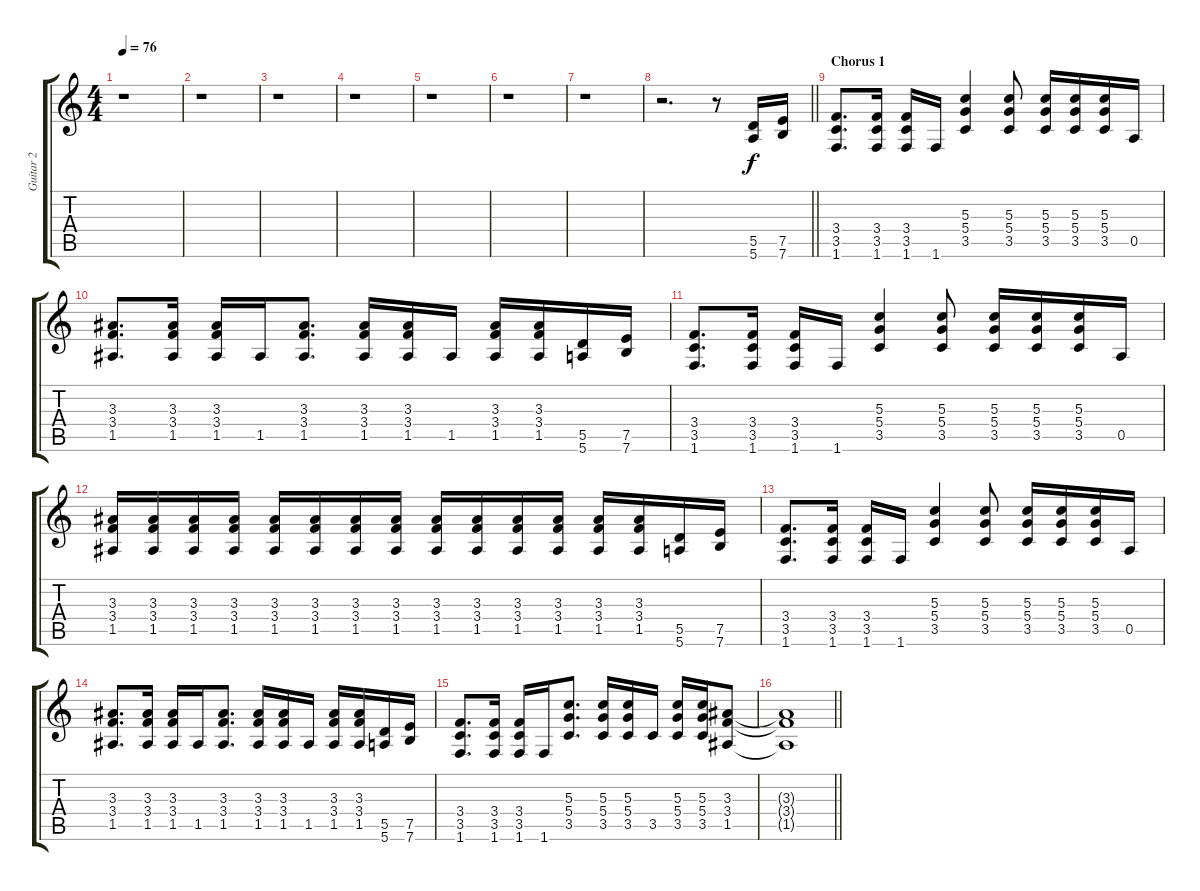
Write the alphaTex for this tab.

\track ("Guitar 2" "Guitar 2") {instrument overdrivenguitar}
\staff {score tabs}
\tuning (E4 B3 G3 D3 A2 E2) {hide}
\ts (4 4)
\tempo 76
\clef g2
\ks c
r.1{dy f} |
r.1 |
r.1 |
r.1 |
r.1 |
r.1 |
r.1 |
\barLineRight lightlight
r.2{d} r.8 (5.5 5.6).16 (7.5 7.6).16 |
\section ("" "Chorus 1")
(3.4 3.5 1.6).8{d} (3.4 3.5 1.6).16 (3.4 3.5 1.6).16 1.6.16 (5.3 5.4 3.5).4 (5.3 5.4 3.5).8 (5.3 5.4 3.5).16 (5.3 5.4 3.5).16 (5.3 5.4 3.5).16 0.5.16 |
(3.3 3.4 1.5).8{d} (3.3 3.4 1.5).16 (3.3 3.4 1.5).16 1.5.16 (3.3 3.4 1.5).8{d} (3.3 3.4 1.5).16 (3.3 3.4 1.5).16 1.5.16 (3.3 3.4 1.5).16 (3.3 3.4 1.5).16 (5.5 5.6).16 (7.5 7.6).16 |
(3.4 3.5 1.6).8{d} (3.4 3.5 1.6).16 (3.4 3.5 1.6).16 1.6.16 (5.3 5.4 3.5).4 (5.3 5.4 3.5).8 (5.3 5.4 3.5).16 (5.3 5.4 3.5).16 (5.3 5.4 3.5).16 0.5.16 |
(3.3 3.4 1.5).16 (3.3 3.4 1.5).16 (3.3 3.4 1.5).16 (3.3 3.4 1.5).16 (3.3 3.4 1.5).16 (3.3 3.4 1.5).16 (3.3 3.4 1.5).16 (3.3 3.4 1.5).16 (3.3 3.4 1.5).16 (3.3 3.4 1.5).16 (3.3 3.4 1.5).16 (3.3 3.4 1.5).16 (3.3 3.4 1.5).16 (3.3 3.4 1.5).16 (5.5 5.6).16 (7.5 7.6).16 |
(3.4 3.5 1.6).8{d} (3.4 3.5 1.6).16 (3.4 3.5 1.6).16 1.6.16 (5.3 5.4 3.5).4 (5.3 5.4 3.5).8 (5.3 5.4 3.5).16 (5.3 5.4 3.5).16 (5.3 5.4 3.5).16 0.5.16 |
(3.3 3.4 1.5).8{d} (3.3 3.4 1.5).16 (3.3 3.4 1.5).16 1.5.16 (3.3 3.4 1.5).8{d} (3.3 3.4 1.5).16 (3.3 3.4 1.5).16 1.5.16 (3.3 3.4 1.5).16 (3.3 3.4 1.5).16 (5.5 5.6).16 (7.5 7.6).16 |
(3.4 3.5 1.6).8{d} (3.4 3.5 1.6).16 (3.4 3.5 1.6).16 1.6.16 (5.3 5.4 3.5).8{d} (5.3 5.4 3.5).16 (5.3 5.4 3.5).16 3.5.16 (5.3 5.4 3.5).16 (5.3 5.4 3.5).16 (3.3 3.4 1.5).8 |
\barLineRight lightlight
(3.3{t} 3.4{t} 1.5{t}).1
